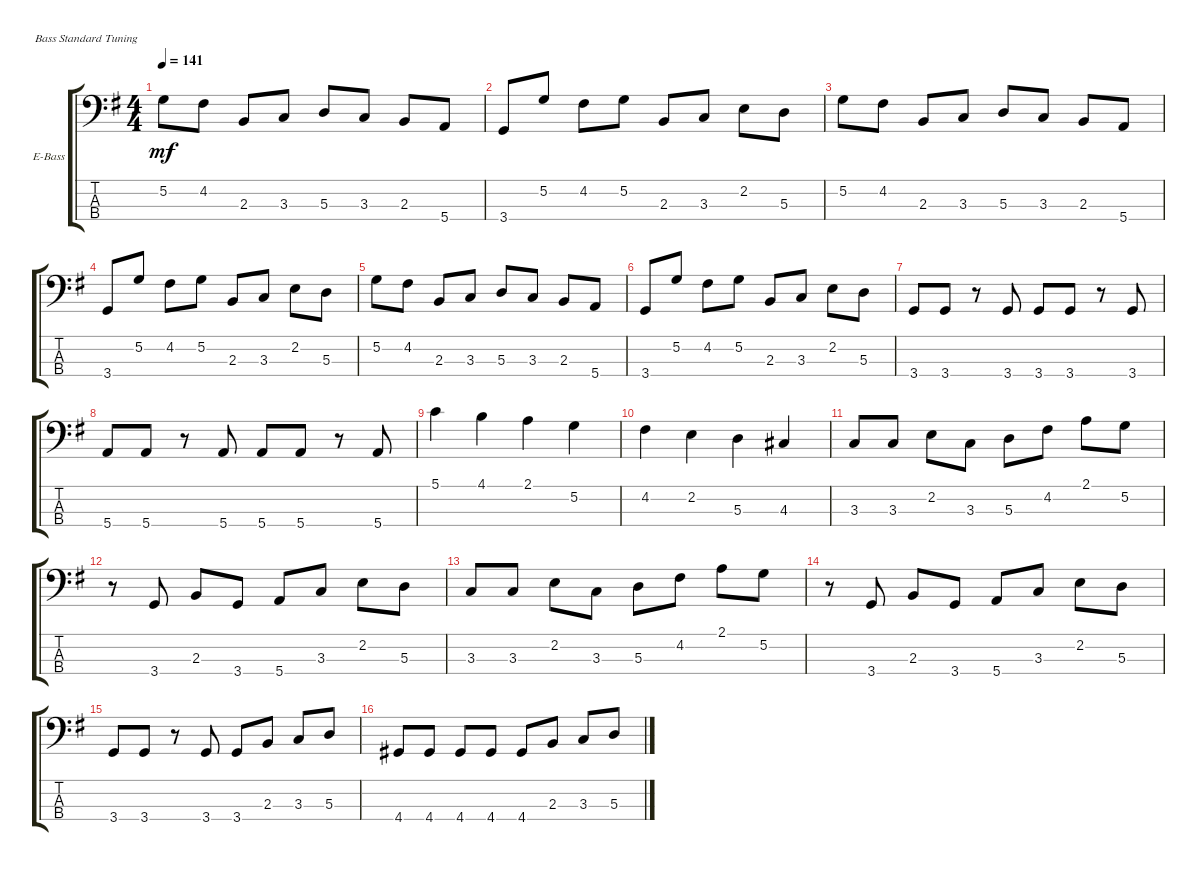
\defaultSystemsLayout 4
\bracketExtendMode groupsimilarinstruments
\firstSystemTrackNameOrientation horizontal
\otherSystemsTrackNameOrientation horizontal
\track ("Electric Bass" "E-Bass") {instrument electricbassfinger}
\staff {score tabs}
\tuning (G2 D2 A1 E1)
\ts (4 4)
\tempo 141
\clef f4
\ks g
5.2.8{dy mf} 4.2.8 2.3.8 3.3.8 5.3.8 3.3.8 2.3.8 5.4.8 |
3.4.8 5.2.8 4.2.8 5.2.8 2.3.8 3.3.8 2.2.8 5.3.8 |
5.2.8 4.2.8 2.3.8 3.3.8 5.3.8 3.3.8 2.3.8 5.4.8 |
3.4.8 5.2.8 4.2.8 5.2.8 2.3.8 3.3.8 2.2.8 5.3.8 |
5.2.8 4.2.8 2.3.8 3.3.8 5.3.8 3.3.8 2.3.8 5.4.8 |
3.4.8 5.2.8 4.2.8 5.2.8 2.3.8 3.3.8 2.2.8 5.3.8 |
3.4.8 3.4.8 r.8 3.4.8 3.4.8 3.4.8 r.8 3.4.8 |
5.4.8 5.4.8 r.8 5.4.8 5.4.8 5.4.8 r.8 5.4.8 |
5.1.4 4.1.4 2.1.4 5.2.4 |
4.2.4 2.2.4 5.3.4 4.3.4 |
3.3.8 3.3.8 2.2.8 3.3.8 5.3.8 4.2.8 2.1.8 5.2.8 |
r.8 3.4.8 2.3.8 3.4.8 5.4.8 3.3.8 2.2.8 5.3.8 |
3.3.8 3.3.8 2.2.8 3.3.8 5.3.8 4.2.8 2.1.8 5.2.8 |
r.8 3.4.8 2.3.8 3.4.8 5.4.8 3.3.8 2.2.8 5.3.8 |
3.4.8 3.4.8 r.8 3.4.8 3.4.8 2.3.8 3.3.8 5.3.8 |
4.4.8 4.4.8 4.4.8 4.4.8 4.4.8 2.3.8 3.3.8 5.3.8
